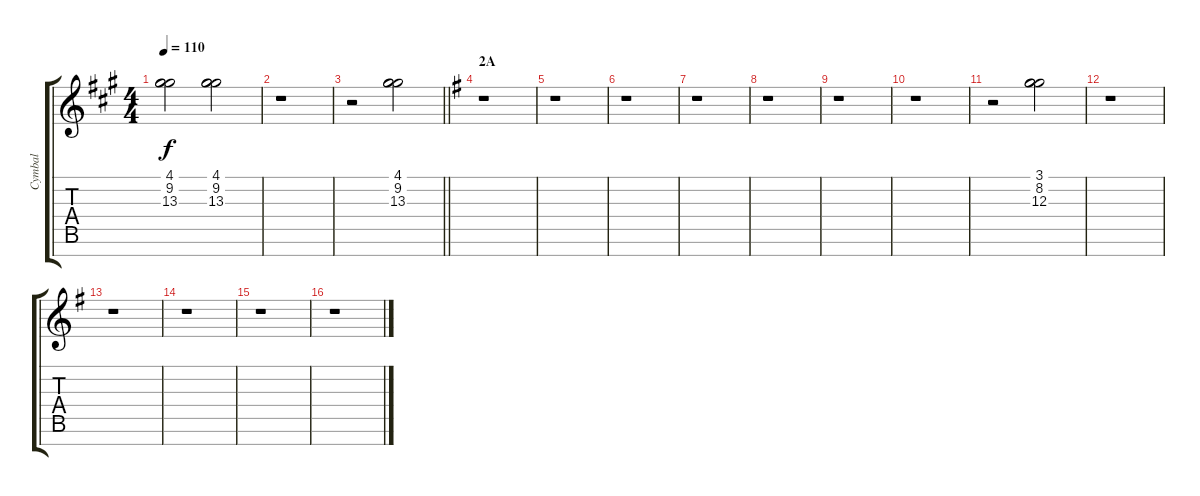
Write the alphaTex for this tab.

\track ("Cymbal" "Cymbal") {instrument reversecymbal}
\staff {score tabs}
\tuning (E5 B4 G4 D4 A3 E3 B2) {hide}
\ts (4 4)
\tempo 110
\clef g2
\ks a
(4.1 9.2 13.3).2{dy f} (4.1 9.2 13.3).2 |
r.1 |
\barLineRight lightlight
r.2 (4.1 9.2 13.3).2 |
\section ("" "2A")
\ks g
r.1 |
r.1 |
r.1 |
r.1 |
r.1 |
r.1 |
r.1 |
r.2 (3.1 8.2 12.3).2 |
r.1 |
r.1 |
r.1 |
r.1 |
r.1
